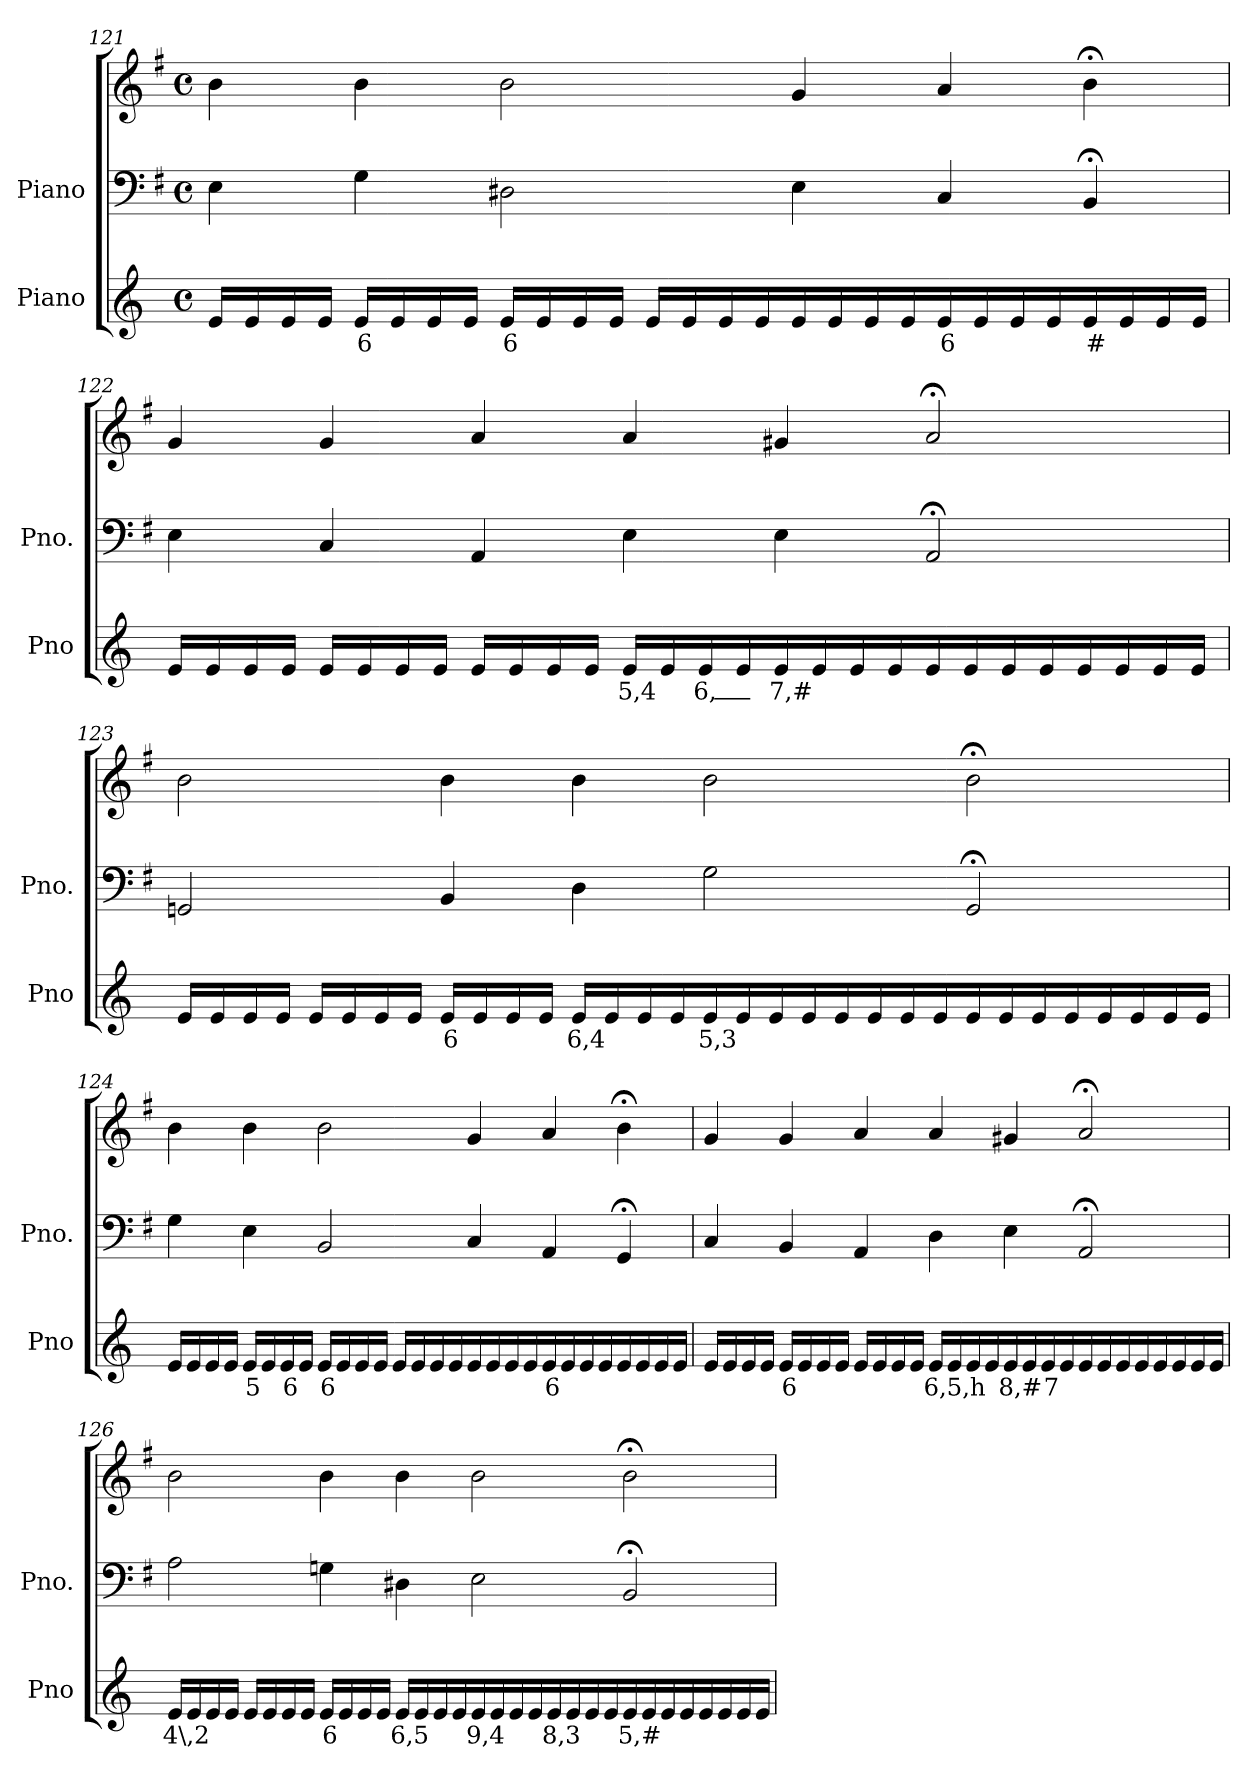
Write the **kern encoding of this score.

**kern	**text	**kern	**kern
*part2	*part2	*part1	*part1
*staff3	*staff3	*staff2	*staff1
*I"Piano	*	*I"Piano	*
*I'Pno	*	*I'Pno.	*
*clefG2	*	*clefF4	*clefG2
*k[]	*	*k[f#]	*k[f#]
*M4/4	*	*M4/4	*M4/4
*met(c)	*	*met(c)	*met(c)
=121	=121	=121	=121
16e/LL	.	4E\	4b\
16e/	.	.	.
16e/	.	.	.
16e/JJ	.	.	.
!	!LO:LY:b	!	!
16e/LL	6	4G\	4b\
16e/	.	.	.
16e/	.	.	.
16e/JJ	.	.	.
!	!LO:LY:b	!	!
16e/LL	6	2D#X\	2b\
16e/	.	.	.
16e/	.	.	.
16e/JJ	.	.	.
16e/LL	.	.	.
16e/	.	.	.
16e/	.	.	.
16e/	.	.	.
16e/	.	4E\	4g/
16e/	.	.	.
16e/	.	.	.
16e/	.	.	.
!	!LO:LY:b	!	!
16e/	6	4C/	4a/
16e/	.	.	.
16e/	.	.	.
16e/	.	.	.
!	!LO:LY:b	!	!
16e/	#	4BB;</	4b;<\
16e/	.	.	.
16e/	.	.	.
16e/JJ	.	.	.
=122	=122	=122	=122
16e/LL	.	4E\	4g/
16e/	.	.	.
16e/	.	.	.
16e/JJ	.	.	.
16e/LL	.	4C/	4g/
16e/	.	.	.
16e/	.	.	.
16e/JJ	.	.	.
16e/LL	.	4AA/	4a/
16e/	.	.	.
16e/	.	.	.
16e/JJ	.	.	.
!	!LO:LY:b	!	!
16e/LL	5,4	4E\	4a/
16e/	.	.	.
!	!LO:LY:b	!	!
16e/	6,_	.	.
16e/	.	.	.
!	!LO:LY:b	!	!
16e/	7,#	4E\	4g#X/
16e/	.	.	.
16e/	.	.	.
16e/	.	.	.
16e/	.	2AA;</	2a;</
16e/	.	.	.
16e/	.	.	.
16e/	.	.	.
16e/	.	.	.
16e/	.	.	.
16e/	.	.	.
16e/JJ	.	.	.
=123	=123	=123	=123
16e/LL	.	2GGn/	2b\
16e/	.	.	.
16e/	.	.	.
16e/JJ	.	.	.
16e/LL	.	.	.
16e/	.	.	.
16e/	.	.	.
16e/JJ	.	.	.
!	!LO:LY:b	!	!
16e/LL	6	4BB/	4b\
16e/	.	.	.
16e/	.	.	.
16e/JJ	.	.	.
!	!LO:LY:b	!	!
16e/LL	6,4	4D\	4b\
16e/	.	.	.
16e/	.	.	.
16e/	.	.	.
!	!LO:LY:b	!	!
16e/	5,3	2G\	2b\
16e/	.	.	.
16e/	.	.	.
16e/	.	.	.
16e/	.	.	.
16e/	.	.	.
16e/	.	.	.
16e/	.	.	.
16e/	.	2GG;</	2b;<\
16e/	.	.	.
16e/	.	.	.
16e/	.	.	.
16e/	.	.	.
16e/	.	.	.
16e/	.	.	.
16e/JJ	.	.	.
=124	=124	=124	=124
16e/LL	.	4G\	4b\
16e/	.	.	.
16e/	.	.	.
16e/JJ	.	.	.
!	!LO:LY:b	!	!
16e/LL	5	4E\	4b\
16e/	.	.	.
!	!LO:LY:b	!	!
16e/	6	.	.
16e/JJ	.	.	.
!	!LO:LY:b	!	!
16e/LL	6	2BB/	2b\
16e/	.	.	.
16e/	.	.	.
16e/JJ	.	.	.
16e/LL	.	.	.
16e/	.	.	.
16e/	.	.	.
16e/	.	.	.
16e/	.	4C/	4g/
16e/	.	.	.
16e/	.	.	.
16e/	.	.	.
!	!LO:LY:b	!	!
16e/	6	4AA/	4a/
16e/	.	.	.
16e/	.	.	.
16e/	.	.	.
16e/	.	4GG;</	4b;<\
16e/	.	.	.
16e/	.	.	.
16e/JJ	.	.	.
=125	=125	=125	=125
16e/LL	.	4C/	4g/
16e/	.	.	.
16e/	.	.	.
16e/JJ	.	.	.
!	!LO:LY:b	!	!
16e/LL	6	4BB/	4g/
16e/	.	.	.
16e/	.	.	.
16e/JJ	.	.	.
16e/LL	.	4AA/	4a/
16e/	.	.	.
16e/	.	.	.
16e/JJ	.	.	.
!	!LO:LY:b	!	!
16e/LL	6,5,h	4D\	4a/
16e/	.	.	.
16e/	.	.	.
16e/	.	.	.
!	!LO:LY:b	!	!
16e/	8,#	4E\	4g#X/
16e/	.	.	.
!	!LO:LY:b	!	!
16e/	7	.	.
16e/	.	.	.
16e/	.	2AA;</	2a;</
16e/	.	.	.
16e/	.	.	.
16e/	.	.	.
16e/	.	.	.
16e/	.	.	.
16e/	.	.	.
16e/JJ	.	.	.
=126	=126	=126	=126
!	!LO:LY:b	!	!
16e/LL	4\,2	2A\	2b\
16e/	.	.	.
16e/	.	.	.
16e/JJ	.	.	.
16e/LL	.	.	.
16e/	.	.	.
16e/	.	.	.
16e/JJ	.	.	.
!	!LO:LY:b	!	!
16e/LL	6	4Gn\	4b\
16e/	.	.	.
16e/	.	.	.
16e/JJ	.	.	.
!	!LO:LY:b	!	!
16e/LL	6,5	4D#X\	4b\
16e/	.	.	.
16e/	.	.	.
16e/	.	.	.
!	!LO:LY:b	!	!
16e/	9,4	2E\	2b\
16e/	.	.	.
16e/	.	.	.
16e/	.	.	.
!	!LO:LY:b	!	!
16e/	8,3	.	.
16e/	.	.	.
16e/	.	.	.
16e/	.	.	.
!	!LO:LY:b	!	!
16e/	5,#	2BB;</	2b;<\
16e/	.	.	.
16e/	.	.	.
16e/	.	.	.
16e/	.	.	.
16e/	.	.	.
16e/	.	.	.
16e/JJ	.	.	.
=	=	=	=
*-	*-	*-	*-
